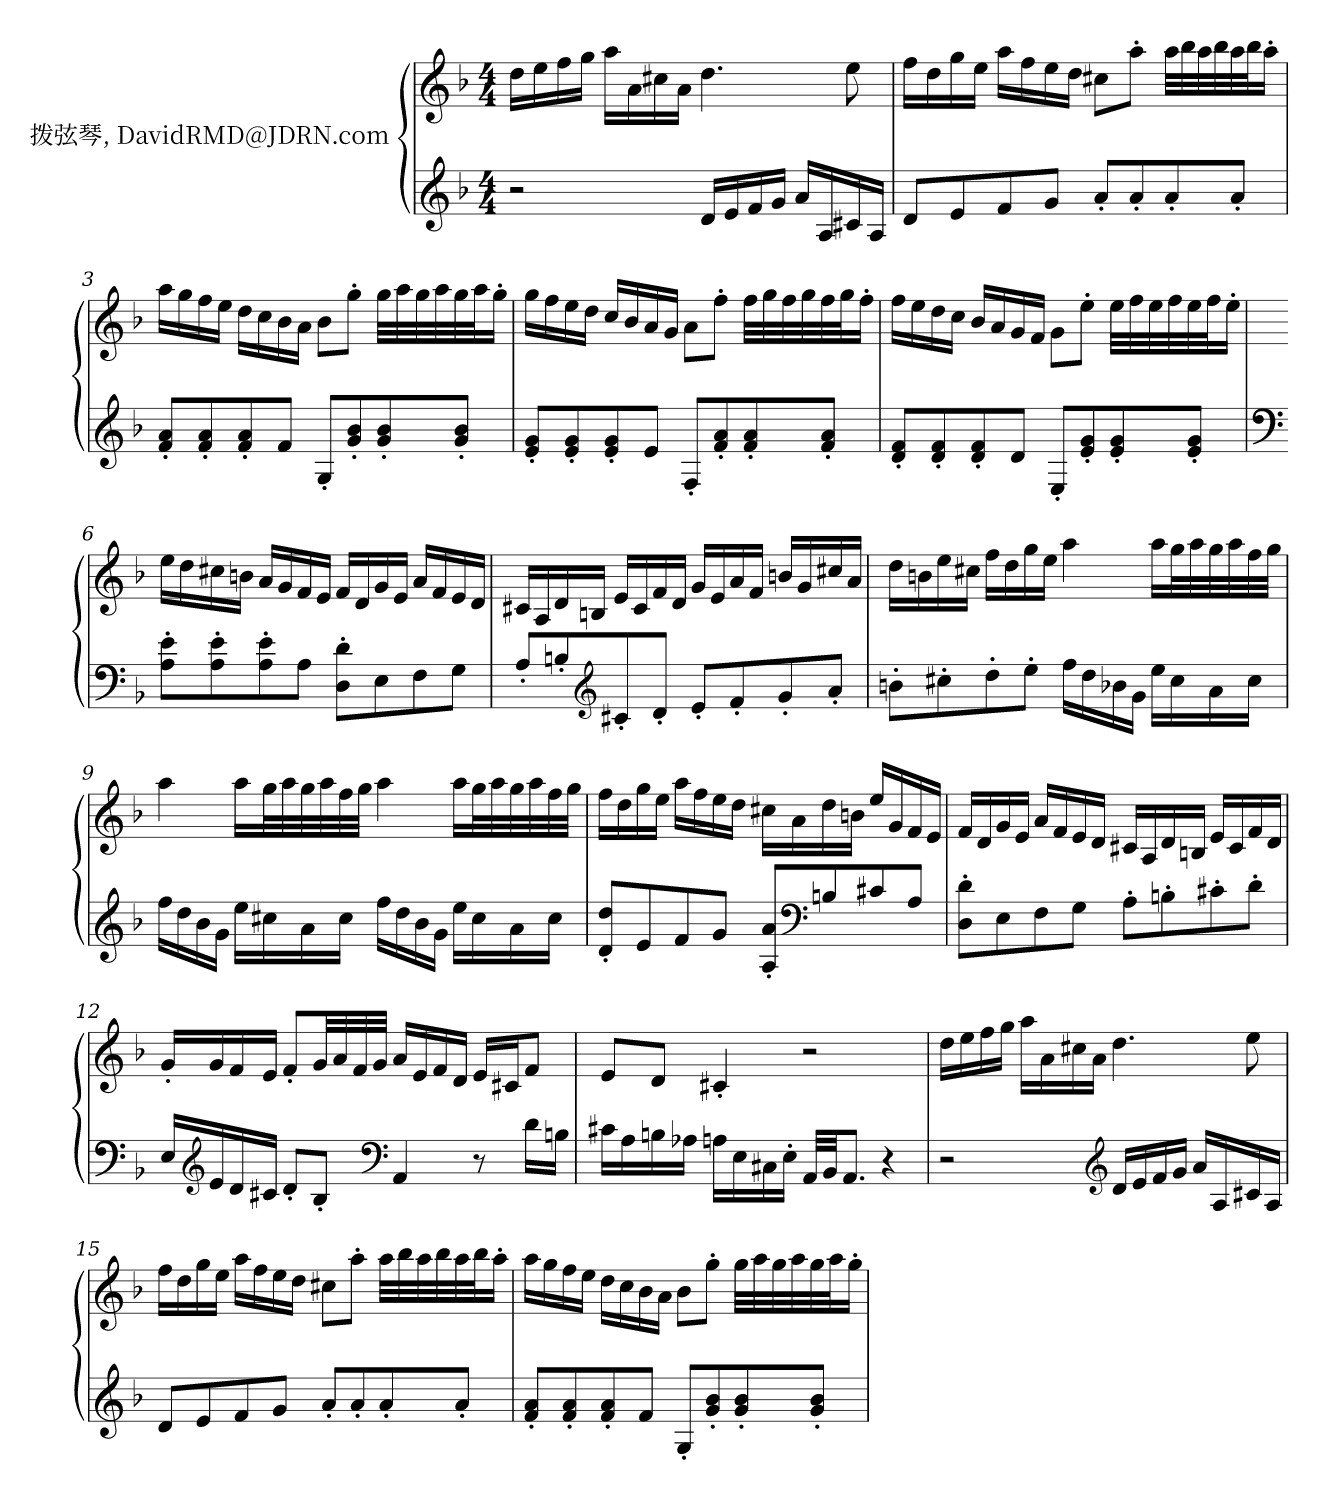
**kern	**kern
*part1	*part1
*staff2	*staff1
*I"拨弦琴, DavidRMD@JDRN.com	*
*clefG2	*clefG2
*k[b-]	*k[b-]
*F:	*F:
*M4/4	*M4/4
*MM112	*MM112
=1	=1
2r	16dd\LL
.	16ee\
.	16ff\
.	16gg\JJ
.	16aa\LL
.	16a\
.	16cc#X\
.	16a\JJ
16d/LL	4.dd\
16e/	.
16f/	.
16g/JJ	.
16a/LL	.
16A/	.
16c#X/	8ee\
16A/JJ	.
=2	=2
8d/L	16ff\LL
.	16dd\
8e/	16gg\
.	16ee\JJ
8f/	16aa\LL
.	16ff\
8g/J	16ee\
.	16dd\JJ
8a'/L	8cc#X\L
8a'/	8aa'\J
8a'/	32aa\LLL
.	32bb-\
.	32aa\
.	32bb-\
8a'/J	32aa\
.	32bb-\J
.	16aa'\JJ
!!LO:LB:g=z
=3	=3
8f/' 8a/'L	16aa\LL
.	16gg\
8f/' 8a/'	16ff\
.	16ee\JJ
8f/' 8a/'	16dd\LL
.	16cc\
8f/J	16b-\
.	16a\JJ
8G'/L	8b-\L
8g/' 8b-/'	8gg'\J
8g/' 8b-/'	32gg\LLL
.	32aa\
.	32gg\
.	32aa\
8g/' 8b-/'J	32gg\
.	32aa\J
.	16gg'\JJ
=4	=4
8e/' 8g/'L	16gg\LL
.	16ff\
8e/' 8g/'	16ee\
.	16dd\JJ
8e/' 8g/'	16cc/LL
.	16b-/
8e/J	16a/
.	16g/JJ
8F'/L	8a\L
8f/' 8a/'	8ff'\J
8f/' 8a/'	32ff\LLL
.	32gg\
.	32ff\
.	32gg\
8f/' 8a/'J	32ff\
.	32gg\J
.	16ff'\JJ
!!LO:LB:g=z
=5	=5
8d/' 8f/'L	16ff\LL
.	16ee\
8d/' 8f/'	16dd\
.	16cc\JJ
8d/' 8f/'	16b-/LL
.	16a/
8d/J	16g/
.	16f/JJ
8E'/L	8g\L
8e/' 8g/'	8ee'\J
8e/' 8g/'	32ee\LLL
.	32ff\
.	32ee\
.	32ff\
8e/' 8g/'J	32ee\
.	32ff\J
.	16ee'\JJ
=6	=6
*clefF4	*
8A\' 8e\'L	16ee\LL
.	16dd\
8A\' 8e\'	16cc#X\
.	16bn\JJ
8A\' 8e\'	16a/LL
.	16g/
8A\J	16f/
.	16e/JJ
8D\' 8d\'L	16f/LL
.	16d/
8E\	16g/
.	16e/JJ
8F\	16a/LL
.	16f/
8G\J	16e/
.	16d/JJ
!!LO:LB:g=z
=7	=7
8A'/L	16c#X/LL
.	16A/
8Bn'/	16d/
.	16Bn/JJ
*clefG2	*
8c#X'/	16e/LL
.	16c#/
8d'/J	16f/
.	16d/JJ
8e'/L	16g/LL
.	16e/
8f'/	16a/
.	16f/JJ
8g'/	16bn/LL
.	16g/
8a'/J	16cc#X/
.	16a/JJ
=8	=8
8bn'\L	16dd\LL
.	16bn\
8cc#X'\	16ee\
.	16cc#X\JJ
8dd'\	16ff\LL
.	16dd\
8ee'\J	16gg\
.	16ee\JJ
16ff\LL	4aa\
16dd\	.
16b-X\	.
16g\JJ	.
16ee\LL	16aa\LL
16cc#\	32gg\L
.	32aa\
16a\	32gg\
.	32aa\
16cc#\JJ	32ff\
.	32gg\JJJ
!!LO:LB:g=z
=9	=9
16ff\LL	4aa\
16dd\	.
16b-\	.
16g\JJ	.
16ee\LL	16aa\LL
16cc#X\	32gg\L
.	32aa\
16a\	32gg\
.	32aa\
16cc#\JJ	32ff\
.	32gg\JJJ
16ff\LL	4aa\
16dd\	.
16b-\	.
16g\JJ	.
16ee\LL	16aa\LL
16cc#\	32gg\L
.	32aa\
16a\	32gg\
.	32aa\
16cc#\JJ	32ff\
.	32gg\JJJ
=10	=10
8d/' 8dd/'L	16ff\LL
.	16dd\
8e/	16gg\
.	16ee\JJ
8f/	16aa\LL
.	16ff\
8g/J	16ee\
.	16dd\JJ
8A/' 8a/'L	16cc#X\LL
.	16a\
*clefF4	*
8Bn/	16dd\
.	16bn\JJ
8c#X/	16ee/LL
.	16g/
8A/J	16f/
.	16e/JJ
!!LO:LB:g=z
=11	=11
8D\' 8d\'L	16f/LL
.	16d/
8E\	16g/
.	16e/JJ
8F\	16a/LL
.	16f/
8G\J	16e/
.	16d/JJ
8A'\L	16c#X/LL
.	16A/
8Bn'\	16d/
.	16Bn/JJ
8c#X'\	16e/LL
.	16c#/
8d'\J	16f/
.	16d/JJ
=12	=12
16E/LL	16g'/LL
*clefG2	*
16e/	16g/
16d/	16f/
16c#X/JJ	16e/JJ
8d'/L	8f'/L
8B-'/J	32g/LL
.	32a/
.	32f/
.	32g/JJJ
*clefF4	*
4AA/	16a/LL
.	16e/
.	16f/
.	16d/JJ
8r	16e/LL
.	16c#X/J
16d\LL	8f/J
16Bn\JJ	.
!!LO:PB:g=z
=13	=13
16c#X\LL	8e/L
16A\	.
16Bn\	8d/J
16A-X\JJ	.
16An\LL	4c#X'/
16E\	.
16C#X\	.
16E'\JJ	.
32AA/LLL	2r
32BB-/JJ	.
8.AA/J	.
4r	.
=14	=14
2r	16dd\LL
.	16ee\
.	16ff\
.	16gg\JJ
.	16aa\LL
.	16a\
.	16cc#X\
.	16a\JJ
*clefG2	*
16d/LL	4.dd\
16e/	.
16f/	.
16g/JJ	.
16a/LL	.
16A/	.
16c#X/	8ee\
16A/JJ	.
!!LO:LB:g=z
=15	=15
8d/L	16ff\LL
.	16dd\
8e/	16gg\
.	16ee\JJ
8f/	16aa\LL
.	16ff\
8g/J	16ee\
.	16dd\JJ
8a'/L	8cc#X\L
8a'/	8aa'\J
8a'/	32aa\LLL
.	32bb-\
.	32aa\
.	32bb-\
8a'/J	32aa\
.	32bb-\J
.	16aa'\JJ
=16	=16
8f/' 8a/'L	16aa\LL
.	16gg\
8f/' 8a/'	16ff\
.	16ee\JJ
8f/' 8a/'	16dd\LL
.	16cc\
8f/J	16b-\
.	16a\JJ
8G'/L	8b-\L
8g/' 8b-/'	8gg'\J
8g/' 8b-/'	32gg\LLL
.	32aa\
.	32gg\
.	32aa\
8g/' 8b-/'J	32gg\
.	32aa\J
.	16gg'\JJ
=	=
*-	*-
